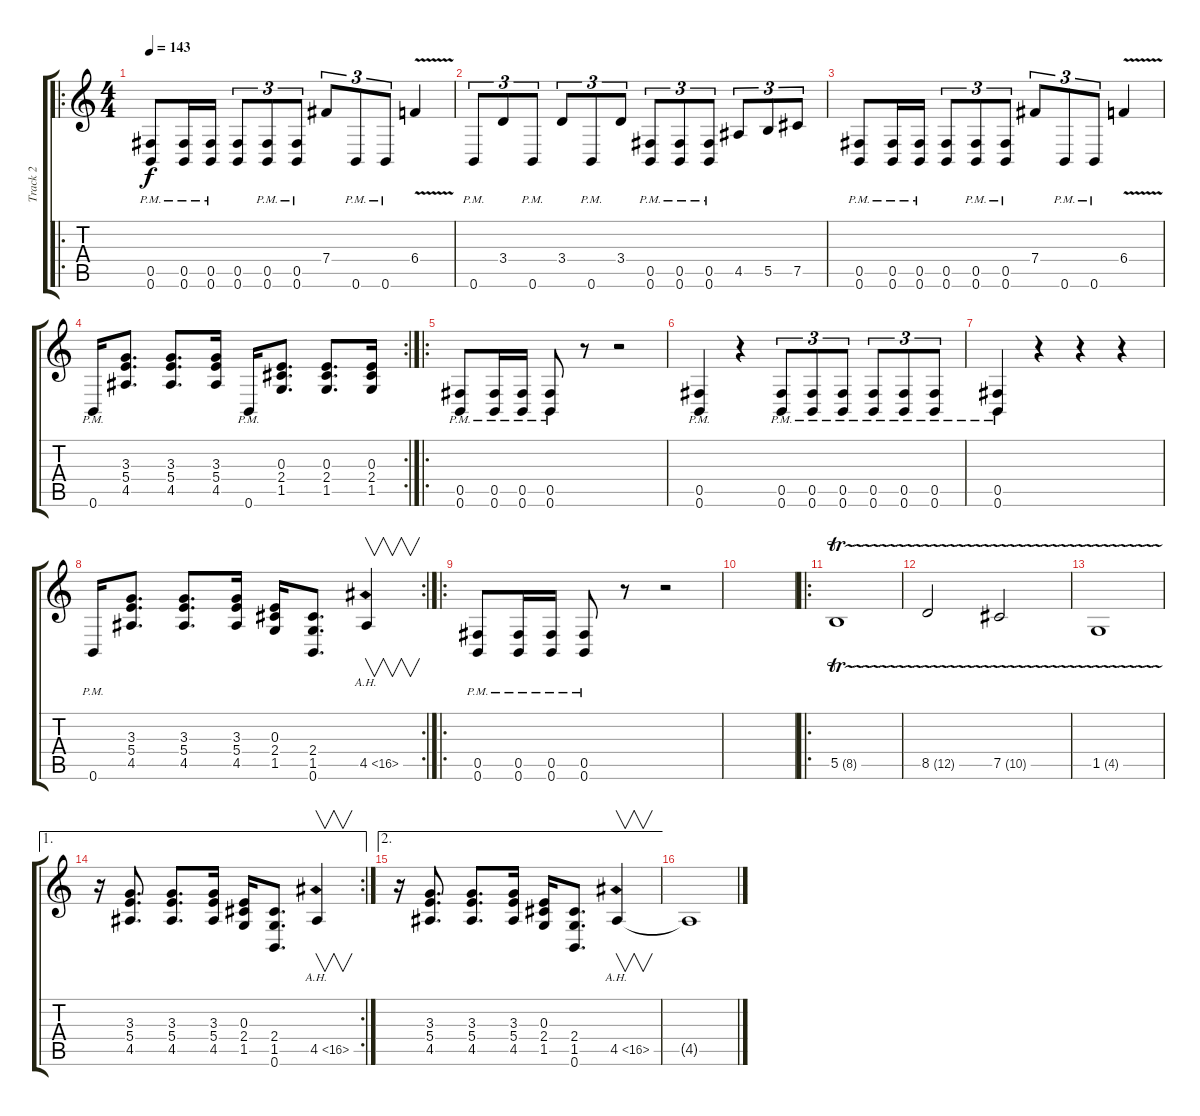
\track ("Track 2" "Track 2") {instrument distortionguitar bank 255}
\staff {score tabs}
\tuning (Db4 Ab3 E3 B2 Gb2 B1) {hide}
\ro
\ts (4 4)
\tempo 143
\clef g2
\ks c
(0.5{pm} 0.6{pm}).8{dy f} (0.5{pm} 0.6{pm}).16 (0.5{pm} 0.6{pm}).16 (0.5 0.6).8{tu (3 2)} (0.5{pm} 0.6{pm}).8{tu (3 2)} (0.5{pm} 0.6{pm}).8{tu (3 2)} 7.4.8{tu (3 2)} 0.6{pm}.8{tu (3 2)} 0.6{pm}.8{tu (3 2)} 6.4{v}.4 |
0.6{pm}.8{tu (3 2)} 3.4.8{tu (3 2)} 0.6{pm}.8{tu (3 2)} 3.4.8{tu (3 2)} 0.6{pm}.8{tu (3 2)} 3.4.8{tu (3 2)} (0.5{pm} 0.6{pm}).8{tu (3 2)} (0.5{pm} 0.6{pm}).8{tu (3 2)} (0.5{pm} 0.6{pm}).8{tu (3 2)} 4.5.8{tu (3 2)} 5.5.8{tu (3 2)} 7.5.8{tu (3 2)} |
(0.5{pm} 0.6{pm}).8 (0.5{pm} 0.6{pm}).16 (0.5{pm} 0.6{pm}).16 (0.5 0.6).8{tu (3 2)} (0.5{pm} 0.6{pm}).8{tu (3 2)} (0.5{pm} 0.6{pm}).8{tu (3 2)} 7.4.8{tu (3 2)} 0.6{pm}.8{tu (3 2)} 0.6{pm}.8{tu (3 2)} 6.4{v}.4 |
\rc 2
0.6{pm}.16 (3.3 5.4 4.5).8{d} (3.3 5.4 4.5).8{d} (3.3 5.4 4.5).16 0.6{pm}.16 (0.3 2.4 1.5).8{d} (0.3 2.4 1.5).8{d} (0.3 2.4 1.5).16 |
\ro
(0.5{pm} 0.6{pm}).8 (0.5{pm} 0.6{pm}).16 (0.5{pm} 0.6{pm}).16 (0.5{pm} 0.6{pm}).8 r.8 r.2 |
(0.5{pm} 0.6{pm}).4 r.4 (0.5{pm} 0.6{pm}).8{tu (3 2)} (0.5{pm} 0.6{pm}).8{tu (3 2)} (0.5{pm} 0.6{pm}).8{tu (3 2)} (0.5{pm} 0.6{pm}).8{tu (3 2)} (0.5{pm} 0.6{pm}).8{tu (3 2)} (0.5{pm} 0.6{pm}).8{tu (3 2)} |
(0.5{pm} 0.6{pm}).4 r.4 r.4 r.4 |
\rc 2
0.6{pm}.16 (3.3 5.4 4.5).8{d} (3.3 5.4 4.5).8{d} (3.3 5.4 4.5).16 (0.3 2.4 1.5).16 (2.4 1.5 0.6).8{d} 4.5{ah 12}.4{v} |
\ro
(0.5{pm} 0.6{pm}).8 (0.5{pm} 0.6{pm}).16 (0.5{pm} 0.6{pm}).16 (0.5{pm} 0.6{pm}).8 r.8 r.2 |
|
\ro
5.5{tr (8 32)}.1 |
8.5{tr (12 32)}.2 7.5{tr (10 32)}.2 |
1.5{tr (4 32)}.1 |
\ae 1
\rc 2
r.16 (3.3 5.4 4.5).8{d} (3.3 5.4 4.5).8{d} (3.3 5.4 4.5).16 (0.3 2.4 1.5).16 (2.4 1.5 0.6).8{d} 4.5{ah 12}.4{v} |
\ae 2
r.16 (3.3 5.4 4.5).8{d} (3.3 5.4 4.5).8{d} (3.3 5.4 4.5).16 (0.3 2.4 1.5).16 (2.4 1.5 0.6).8{d} 4.5{ah 12}.4{v} |
4.5{t}.1
